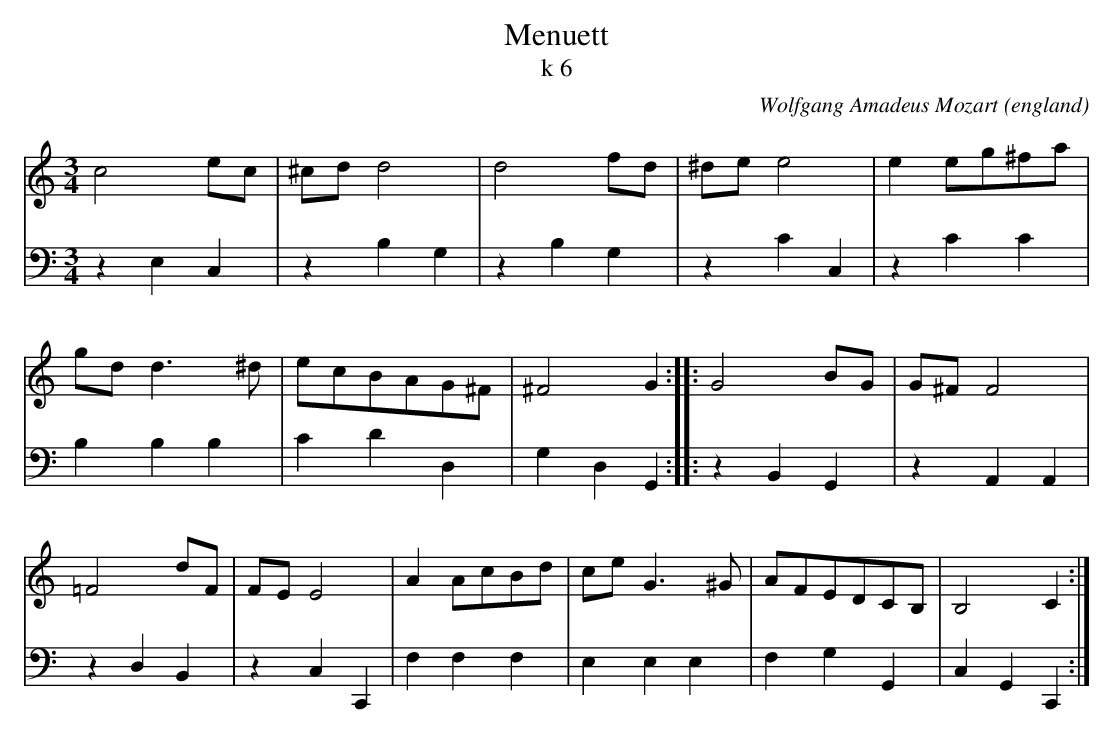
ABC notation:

X:1
T:Menuett
T:k 6
O:england
C:Wolfgang Amadeus Mozart
V:1 Program 1 0
V:2 Program 1 0 bass
M:3/4
L:1/8
K:C
V:1
c4ec|^cdd4|d4fd|^dee4|e2eg^fa|
V:2
z2E,2C,2|z2B,2G,2|z2B,2G,2|z2C2C,2|z2C2C2|
V:1
gdd3^d|ecBAG^F|^F4G2::G4BG|G^FF4|
V:2
B,2B,2B,2|C2D2D,2|G,2D,2G,,2::z2B,,2G,,2|z2A,,2A,,2|
V:1
=F4dF|FEE4|A2AcBd|ceG3^G|AFEDCB,|B,4C2:|
V:2
z2D,2B,,2|z2C,2C,,2|F,2F,2F,2|E,2E,2E,2|F,2G,2G,,2|C,2G,,2C,,2:|
